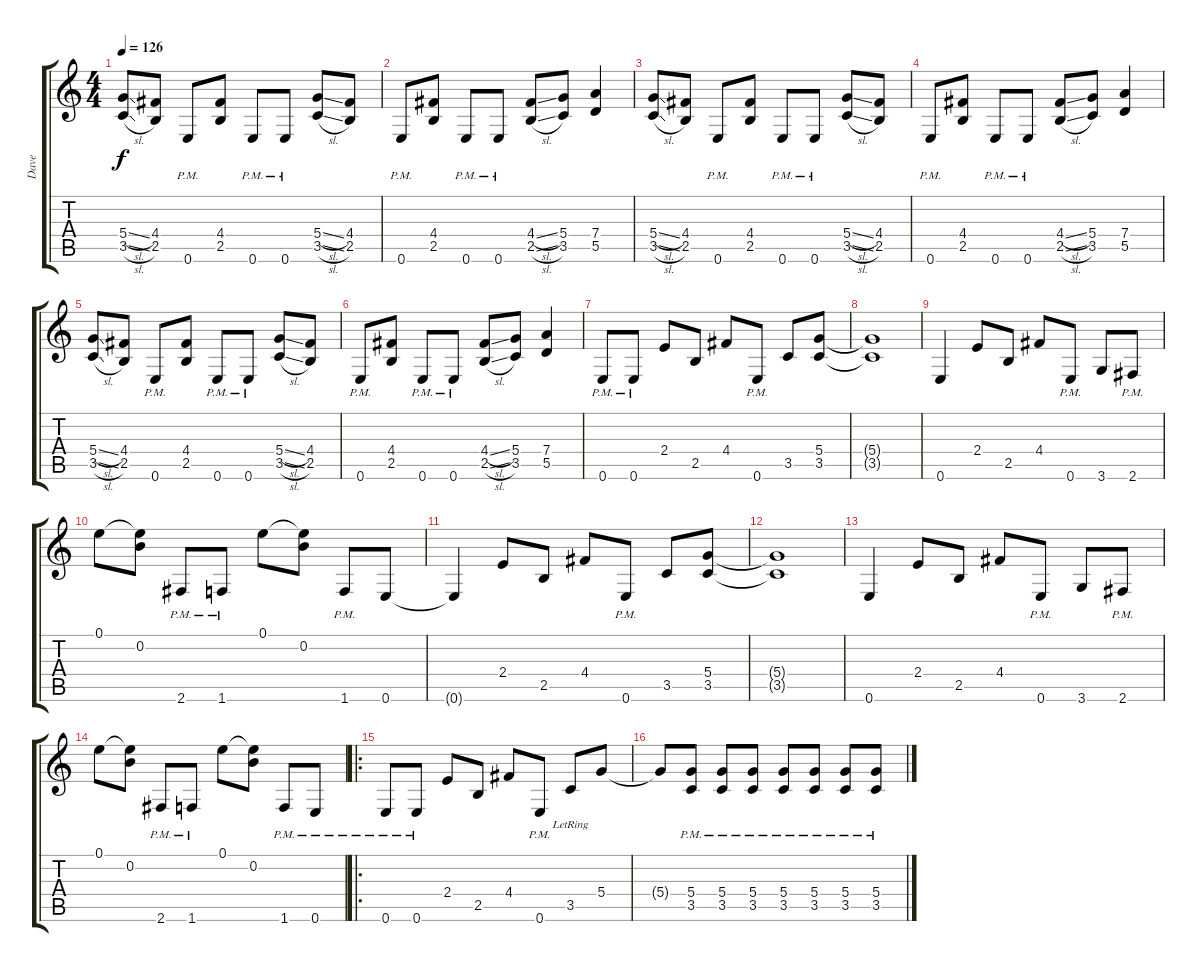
\track ("Dave" "Dave") {instrument overdrivenguitar}
\staff {score tabs}
\tuning (E4 B3 G3 D3 A2 E2) {hide}
\ts (4 4)
\tempo 126
\clef g2
\ks c
(5.4{sl} 3.5{sl}).8{dy f} (4.4 2.5).8 0.6{pm}.8 (4.4 2.5).8 0.6{pm}.8 0.6{pm}.8 (5.4{sl} 3.5{sl}).8 (4.4 2.5).8 |
0.6{pm}.8 (4.4 2.5).8 0.6{pm}.8 0.6{pm}.8 (4.4{sl} 2.5{sl}).8 (5.4 3.5).8 (7.4 5.5).4 |
(5.4{sl} 3.5{sl}).8 (4.4 2.5).8 0.6{pm}.8 (4.4 2.5).8 0.6{pm}.8 0.6{pm}.8 (5.4{sl} 3.5{sl}).8 (4.4 2.5).8 |
0.6{pm}.8 (4.4 2.5).8 0.6{pm}.8 0.6{pm}.8 (4.4{sl} 2.5{sl}).8 (5.4 3.5).8 (7.4 5.5).4 |
(5.4{sl} 3.5{sl}).8 (4.4 2.5).8 0.6{pm}.8 (4.4 2.5).8 0.6{pm}.8 0.6{pm}.8 (5.4{sl} 3.5{sl}).8 (4.4 2.5).8 |
0.6{pm}.8 (4.4 2.5).8 0.6{pm}.8 0.6{pm}.8 (4.4{sl} 2.5{sl}).8 (5.4 3.5).8 (7.4 5.5).4 |
0.6{pm}.8 0.6{pm}.8 2.4.8 2.5.8 4.4.8 0.6{pm}.8 3.5.8 (5.4 3.5).8 |
(5.4{t} 3.5{t}).1 |
0.6.4 2.4.8 2.5.8 4.4.8 0.6{pm}.8 3.6.8 2.6{pm}.8 |
0.1.8 (0.1{t} 0.2).8 2.6{pm}.8 1.6{pm}.8 0.1.8 (0.1{t} 0.2).8 1.6{pm}.8 0.6.8 |
0.6{t}.4 2.4.8 2.5.8 4.4.8 0.6{pm}.8 3.5.8 (5.4 3.5).8 |
(5.4{t} 3.5{t}).1 |
0.6.4 2.4.8 2.5.8 4.4.8 0.6{pm}.8 3.6.8 2.6{pm}.8 |
0.1.8 (0.1{t} 0.2).8 2.6{pm}.8 1.6{pm}.8 0.1.8 (0.1{t} 0.2).8 1.6{pm}.8 0.6{pm}.8 |
\ro
0.6{pm}.8 0.6{pm}.8 2.4.8 2.5.8 4.4.8 0.6{pm}.8 3.5{lr}.8 5.4.8 |
5.4{t}.8 (5.4{pm} 3.5{pm}).8 (5.4{pm} 3.5{pm}).8 (5.4{pm} 3.5{pm}).8 (5.4{pm} 3.5{pm}).8 (5.4{pm} 3.5{pm}).8 (5.4{pm} 3.5{pm}).8 (5.4{pm} 3.5{pm}).8
